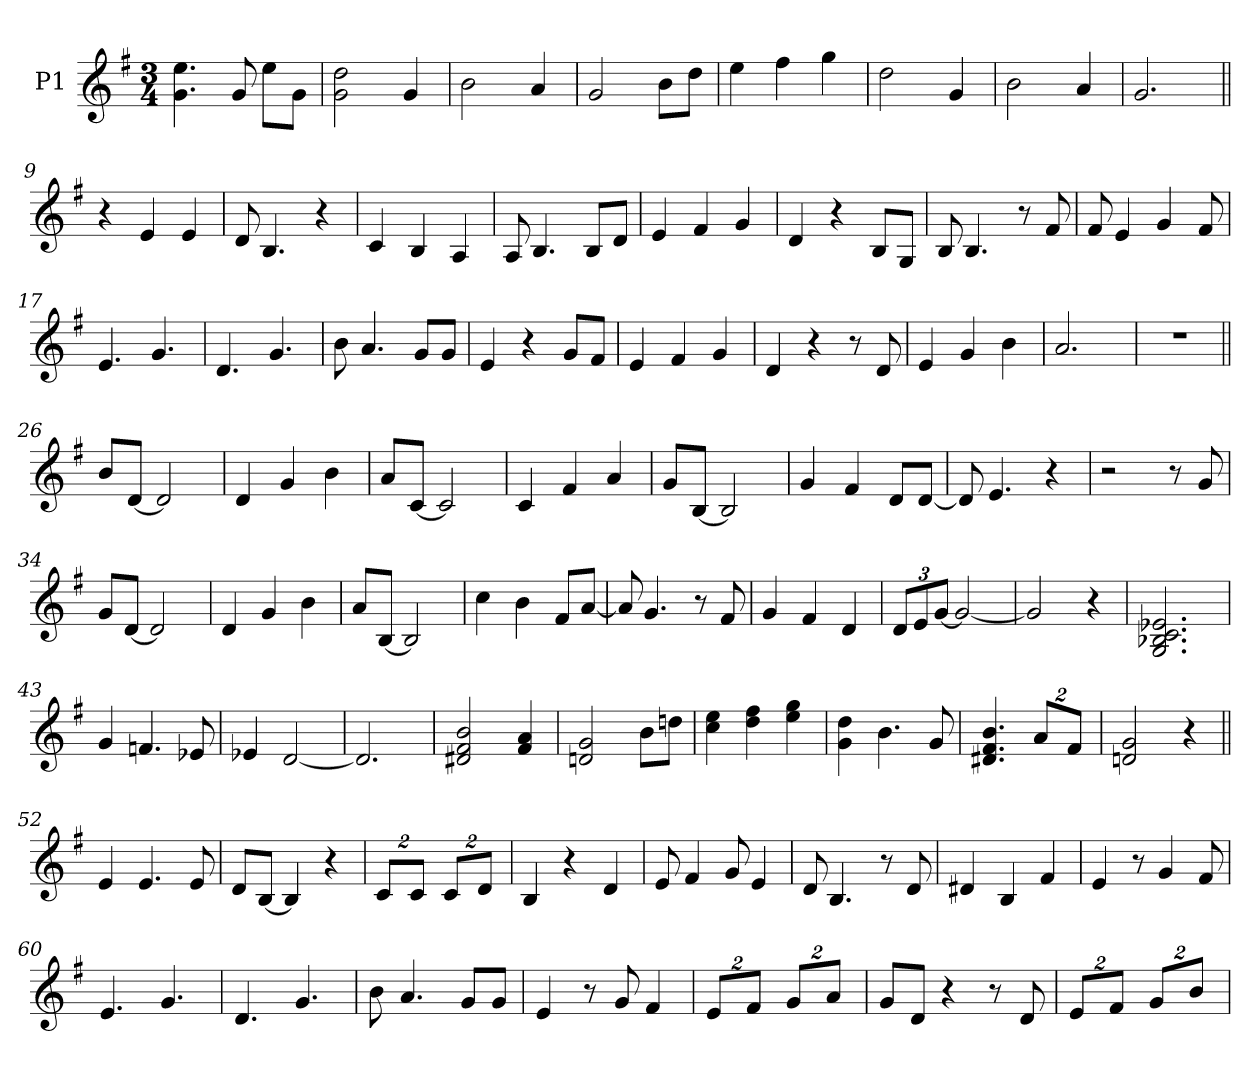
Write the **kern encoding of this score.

**kern
*part1
*staff1
*I"P1
*clefG2
*k[f#]
*e:
*M3/4
*MM112
=1
4.g\ 4.ee\
8g/
8ee\L
8g\J
=2
2g\ 2dd\
4g/
=3
2b\
4a/
=4
2g/
8b\L
8dd\J
=5
4ee\
4ff#\
4gg\
=6
2dd\
4g/
=7
2b\
4a/
=8
2.g/
!!LO:LB:g=z
=9||
4r
4e/
4e/
=10
8d/
4.B/
4r
=11
4c/
4B/
4A/
=12
8A/
4.B/
8B/L
8d/J
=13
4e/
4f#/
4g/
=14
4d/
4r
8B/L
8G/J
=15
8B/
4.B/
8r
8f#/
!!LO:LB:g=z
=16
8f#/
4e/
4g/
8f#/
=17
4.e/
4.g/
=18
4.d/
4.g/
=19
8b\
4.a/
8g/L
8g/J
=20
4e/
4r
8g/L
8f#/J
=21
4e/
4f#/
4g/
=22
4d/
4r
8r
8d/
!!LO:LB:g=z
=23
4e/
4g/
4b\
=24
2.a/
=25
2.r
=26||
8b/L
[<8d/J
2d/]
=27
4d/
4g/
4b\
=28
8a/L
[<8c/J
2c/]
=29
4c/
4f#/
4a/
=30
8g/L
[<8B/J
2B/]
!!LO:LB:g=z
=31
4g/
4f#/
8d/L
[<8d/J
=32
8d/]
4.e/
4r
=33
2r
8r
8g/
=34
8g/L
[<8d/J
2d/]
=35
4d/
4g/
4b\
=36
8a/L
[<8B/J
2B/]
=37
4cc\
4b\
8f#/L
[<8a/J
!!LO:LB:g=z
=38
8a/]
4.g/
8r
8f#/
=39
4g/
4f#/
4d/
=40
*Xbrackettup
12d/L
12e/
[<12g/J
2g/_
=41
2g/]
4r
=42
2.G/ 2.B-X/ 2.c/ 2.e-X/
=43
4g/
4.fn/
8e-X/
=44
4e-X/
[<2d/
=45
2.d/]
!!LO:LB:g=z
=46
2d#X/ 2f#/ 2b/
4f#/ 4a/
=47
2dn/ 2g/
8b\L
8ddn\J
=48
4cc\ 4ee\
4dd\ 4ff#\
4ee\ 4gg\
=49
4g\ 4dd\
4.b\
8g/
=50
4.d#X/ 4.f#/ 4.b/
16%3a/L
16%3f#/J
=51
2dn/ 2g/
4r
=52||
4e/
4.e/
8e/
=53
8d/L
[<8B/J
4B/]
4r
!!LO:LB:g=z
=54
16%3c/L
16%3c/J
16%3c/L
16%3d/J
=55
4B/
4r
4d/
=56
8e/
4f#/
8g/
4e/
=57
8d/
4.B/
8r
8d/
=58
4d#X/
4B/
4f#/
=59
4e/
8r
4g/
8f#/
=60
4.e/
4.g/
!!LO:LB:g=z
=61
4.d/
4.g/
=62
8b\
4.a/
8g/L
8g/J
=63
4e/
8r
8g/
4f#/
=64
16%3e/L
16%3f#/J
16%3g/L
16%3a/J
=65
8g/L
8d/J
4r
8r
8d/
=66
16%3e/L
16%3f#/J
16%3g/L
16%3b/J
=
*-
